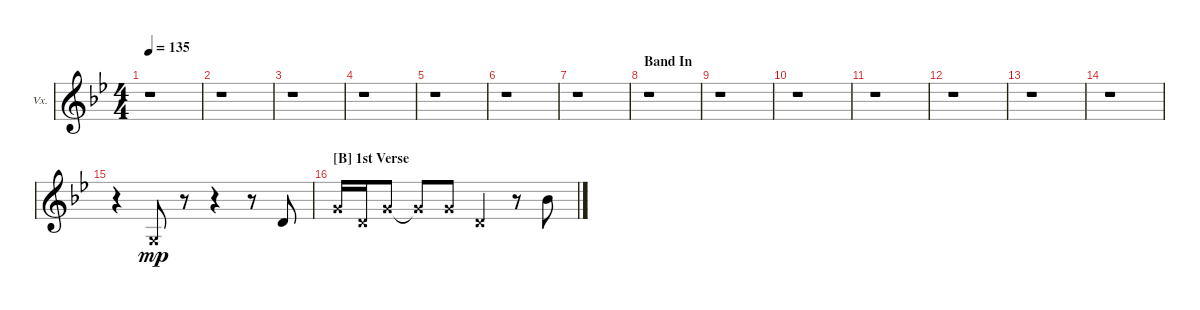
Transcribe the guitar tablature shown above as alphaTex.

\defaultSystemsLayout 4
\bracketExtendMode groupsimilarinstruments
\firstSystemTrackNameOrientation horizontal
\otherSystemsTrackNameOrientation horizontal
\track ("Vocal" "Vx.") {instrument acousticguitarsteel}
\staff {score}
\tuning (E4 B3 G3 D3 A2 E2)
\ts (4 4)
\tempo 135
\clef g2
\ks bb
r.1{dy mp} |
r.1 |
r.1 |
r.1 |
r.1 |
r.1 |
r.1 |
\section ("" "Band In")
r.1 |
r.1 |
r.1 |
r.1 |
r.1 |
r.1 |
r.1 |
r.4 3.6{x}.8 r.8 r.4 r.8 0.4.8 |
\section ("B" "1st Verse")
0.3{x}.16 0.4{x}.16 0.3{x}.8 0.3{x t}.8 0.3{x}.8 0.4{x}.4 r.8 3.3.8
